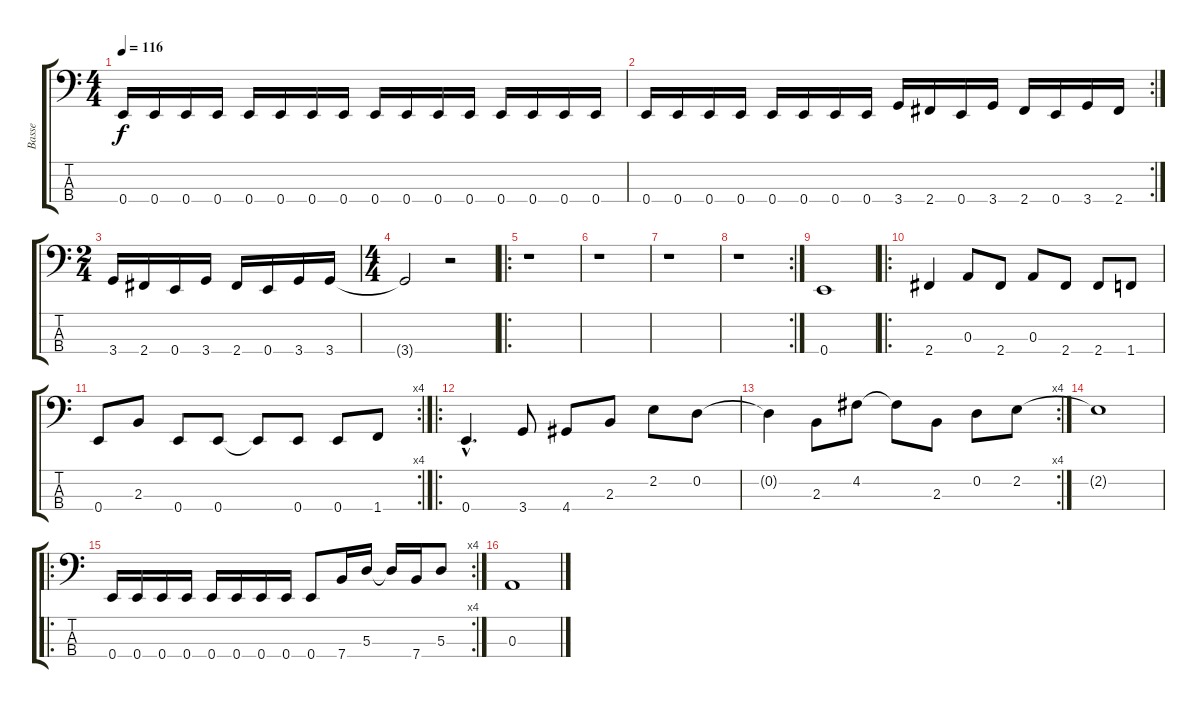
\track ("Basse" "Basse") {instrument electricbassfinger}
\staff {score tabs}
\tuning (G2 D2 A1 E1) {hide}
\ts (4 4)
\tempo 116
\clef f4
\ks c
0.4.16{dy f} 0.4.16 0.4.16 0.4.16 0.4.16 0.4.16 0.4.16 0.4.16 0.4.16 0.4.16 0.4.16 0.4.16 0.4.16 0.4.16 0.4.16 0.4.16 |
\rc 2
0.4.16 0.4.16 0.4.16 0.4.16 0.4.16 0.4.16 0.4.16 0.4.16 3.4.16 2.4.16 0.4.16 3.4.16 2.4.16 0.4.16 3.4.16 2.4.16 |
\ts (2 4)
3.4.16 2.4.16 0.4.16 3.4.16 2.4.16 0.4.16 3.4.16 3.4.16 |
\ts (4 4)
3.4{t}.2 r.2 |
\ro
r.1 |
r.1 |
r.1 |
\rc 2
r.1 |
0.4.1 |
\ro
2.4.4 0.3.8 2.4.8 0.3.8 2.4.8 2.4.8 1.4.8 |
\rc 4
0.4.8 2.3.8 0.4.8 0.4.8 0.4{t}.8 0.4.8 0.4.8 1.4.8 |
\ro
0.4{hac}.4{d} 3.4.8 4.4.8 2.3.8 2.2.8 0.2.8 |
\rc 4
0.2{t}.4 2.3.8 4.2.8 4.2{t}.8 2.3.8 0.2.8 2.2.8 |
2.2{t}.1 |
\ro
\rc 4
0.4.16 0.4.16 0.4.16 0.4.16 0.4.16 0.4.16 0.4.16 0.4.16 0.4.8 7.4.16 5.3.16 5.3{t}.16 7.4.16 5.3.8 |
0.3.1
